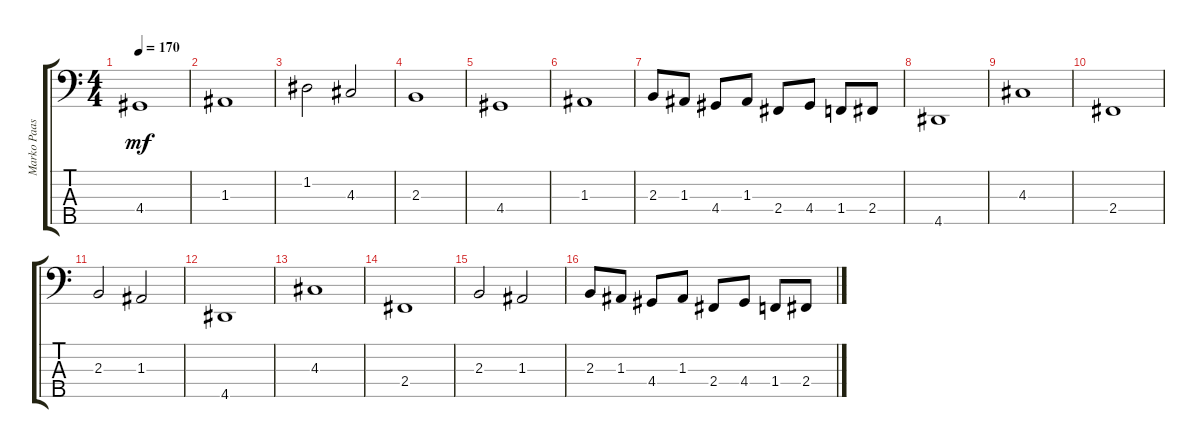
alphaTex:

\track ("Marko Paasikoski" "Marko Paas") {instrument electricbasspick}
\staff {score tabs}
\tuning (G2 D2 A1 E1 B0) {hide}
\ts (4 4)
\tempo 170
\clef f4
\ks c
4.4.1{dy mf} |
1.3.1 |
1.2.2 4.3.2 |
2.3.1 |
4.4.1 |
1.3.1 |
2.3.8 1.3.8 4.4.8 1.3.8 2.4.8 4.4.8 1.4.8 2.4.8 |
4.5.1 |
4.3.1 |
2.4.1 |
2.3.2 1.3.2 |
4.5.1 |
4.3.1 |
2.4.1 |
2.3.2 1.3.2 |
2.3.8 1.3.8 4.4.8 1.3.8 2.4.8 4.4.8 1.4.8 2.4.8
